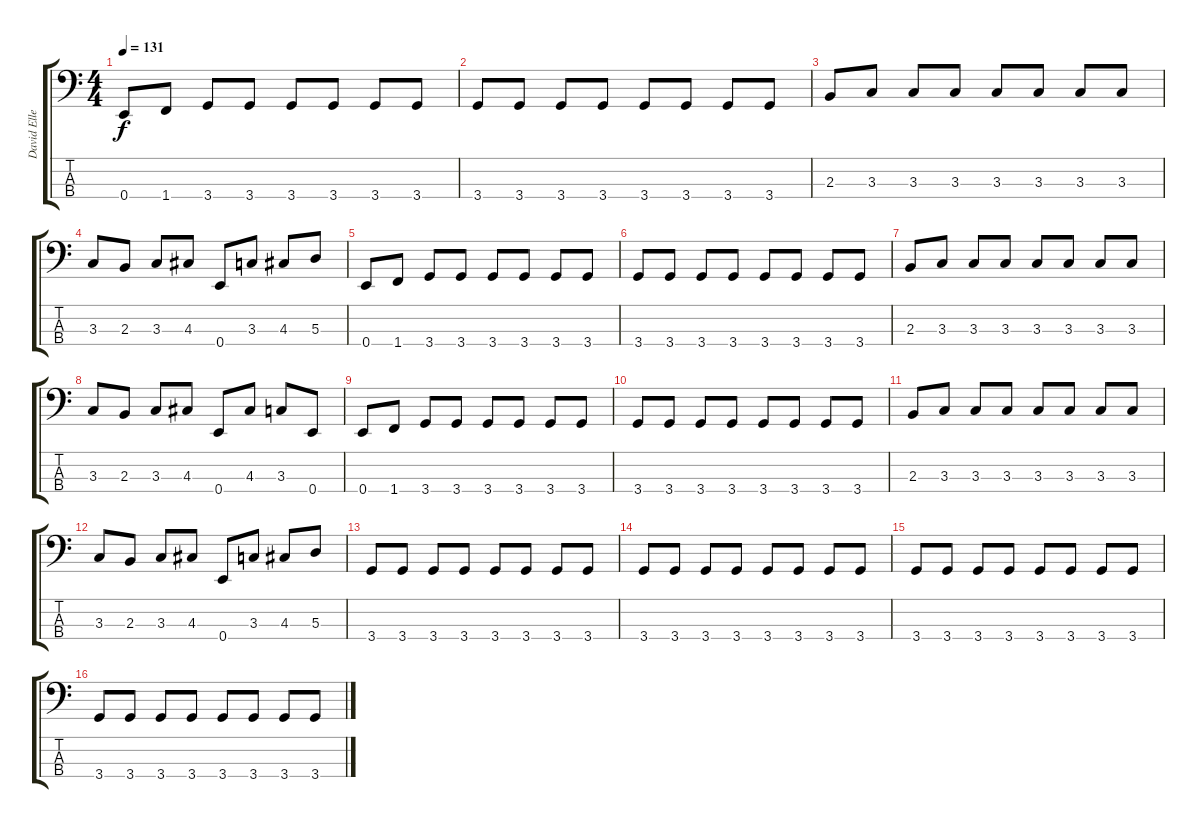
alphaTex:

\track ("David Ellefson" "David Elle") {instrument electricbasspick}
\staff {score tabs}
\tuning (G2 D2 A1 E1) {hide}
\ts (4 4)
\tempo 131
\clef f4
\ks c
0.4.8{dy f} 1.4.8 3.4.8 3.4.8 3.4.8 3.4.8 3.4.8 3.4.8 |
3.4.8 3.4.8 3.4.8 3.4.8 3.4.8 3.4.8 3.4.8 3.4.8 |
2.3.8 3.3.8 3.3.8 3.3.8 3.3.8 3.3.8 3.3.8 3.3.8 |
3.3.8 2.3.8 3.3.8 4.3.8 0.4.8 3.3.8 4.3.8 5.3.8 |
0.4.8 1.4.8 3.4.8 3.4.8 3.4.8 3.4.8 3.4.8 3.4.8 |
3.4.8 3.4.8 3.4.8 3.4.8 3.4.8 3.4.8 3.4.8 3.4.8 |
2.3.8 3.3.8 3.3.8 3.3.8 3.3.8 3.3.8 3.3.8 3.3.8 |
3.3.8 2.3.8 3.3.8 4.3.8 0.4.8 4.3.8 3.3.8 0.4.8 |
0.4.8 1.4.8 3.4.8 3.4.8 3.4.8 3.4.8 3.4.8 3.4.8 |
3.4.8 3.4.8 3.4.8 3.4.8 3.4.8 3.4.8 3.4.8 3.4.8 |
2.3.8 3.3.8 3.3.8 3.3.8 3.3.8 3.3.8 3.3.8 3.3.8 |
3.3.8 2.3.8 3.3.8 4.3.8 0.4.8 3.3.8 4.3.8 5.3.8 |
3.4.8 3.4.8 3.4.8 3.4.8 3.4.8 3.4.8 3.4.8 3.4.8 |
3.4.8 3.4.8 3.4.8 3.4.8 3.4.8 3.4.8 3.4.8 3.4.8 |
3.4.8 3.4.8 3.4.8 3.4.8 3.4.8 3.4.8 3.4.8 3.4.8 |
3.4.8 3.4.8 3.4.8 3.4.8 3.4.8 3.4.8 3.4.8 3.4.8
